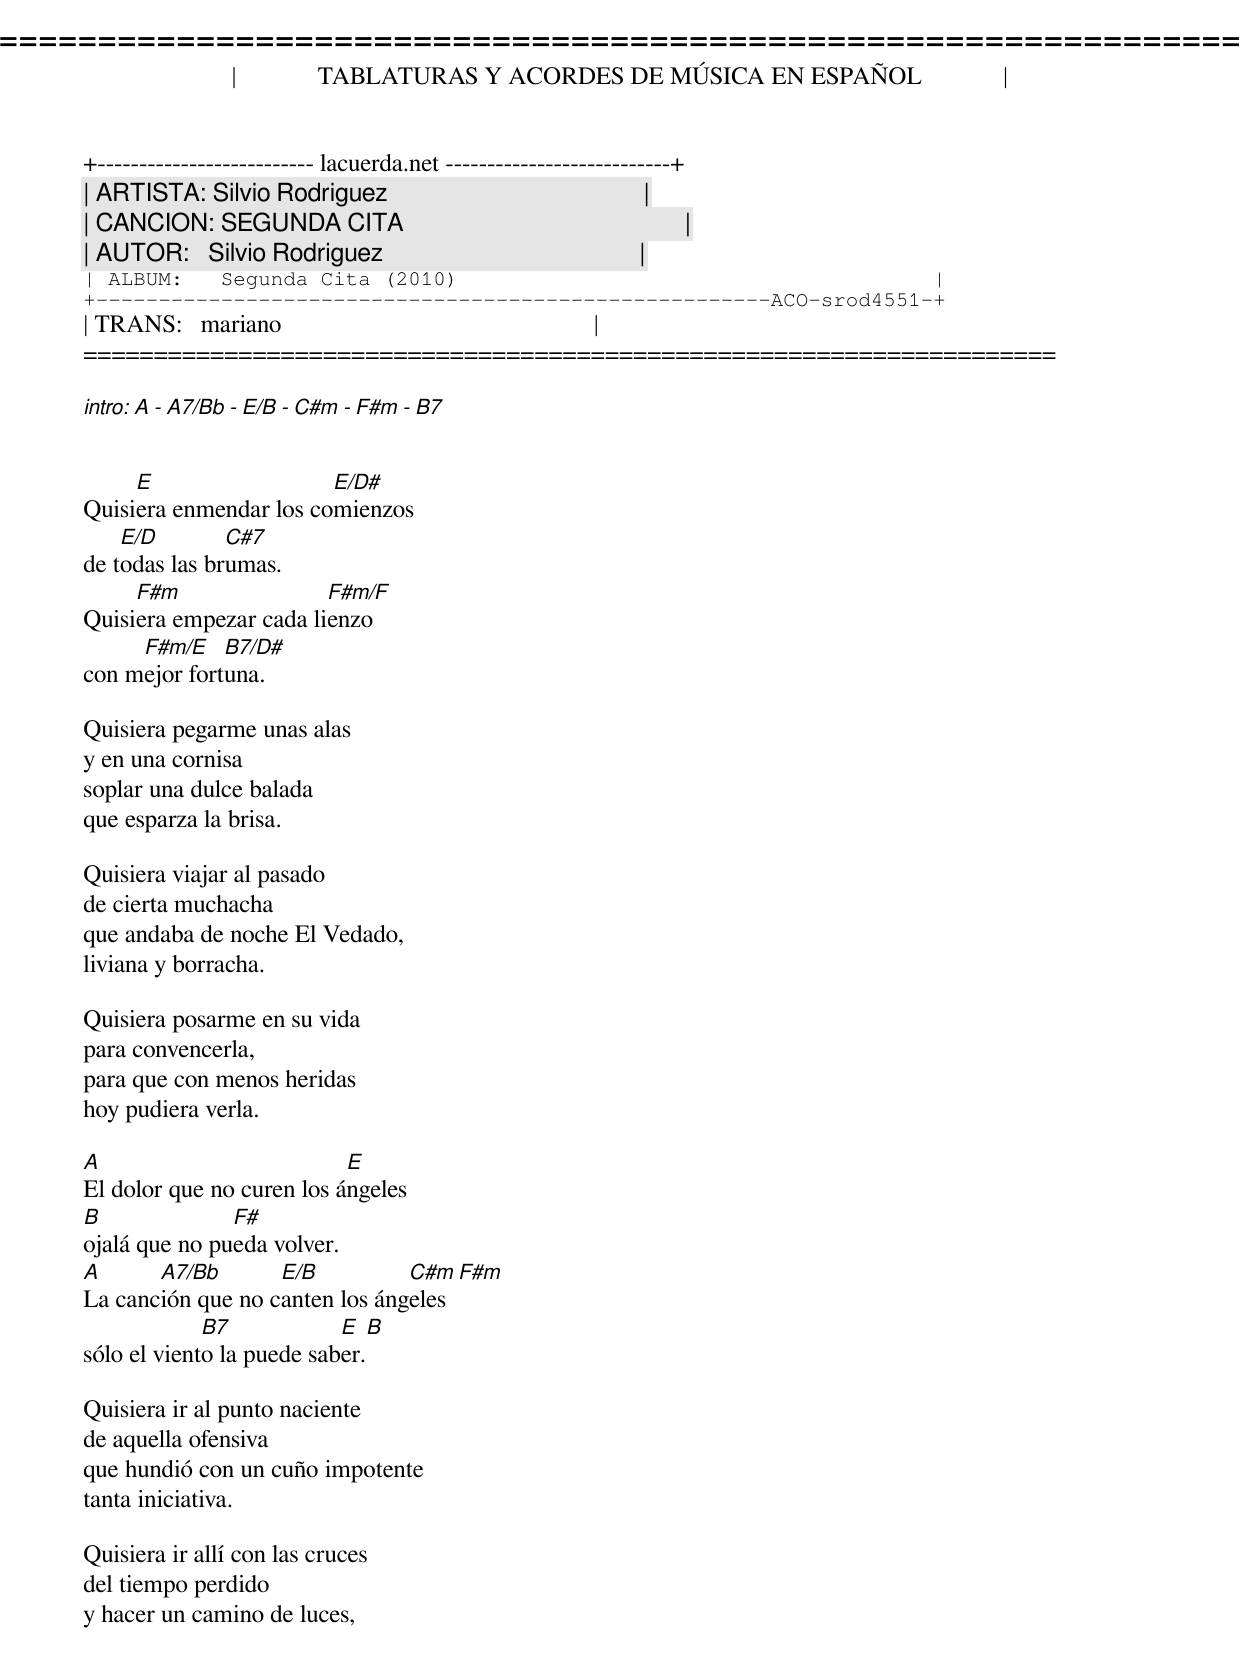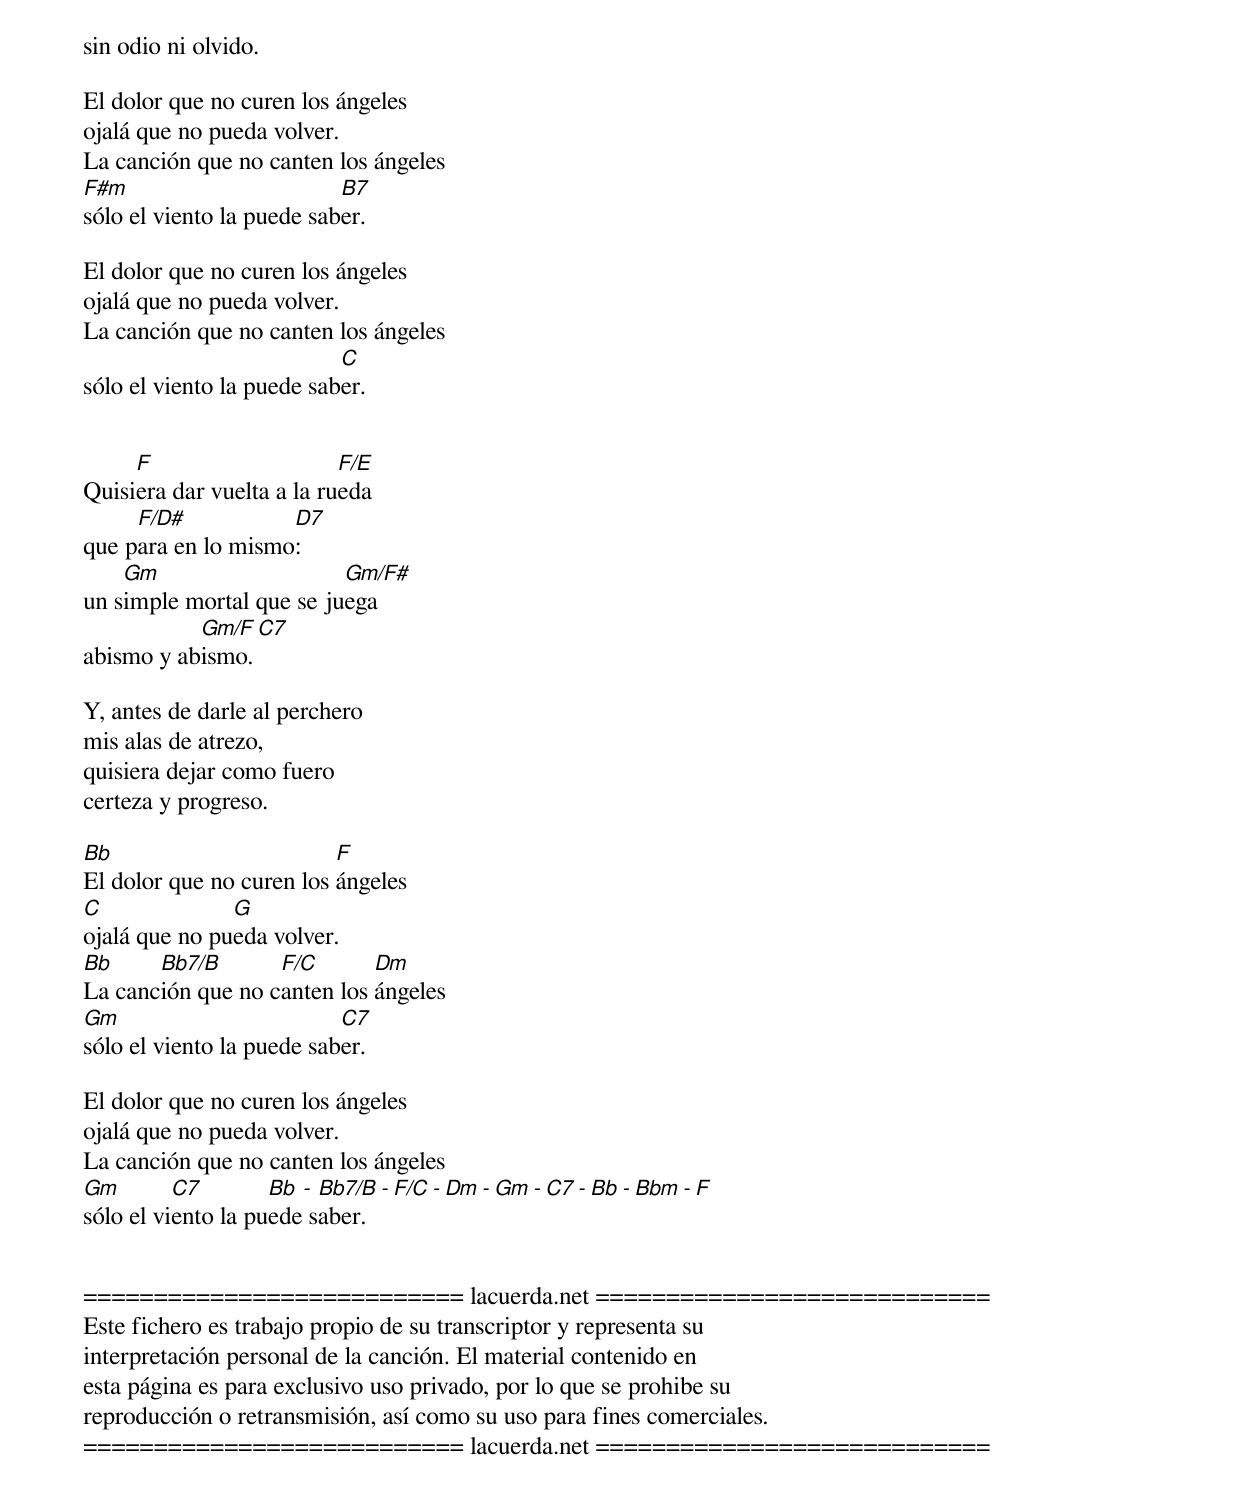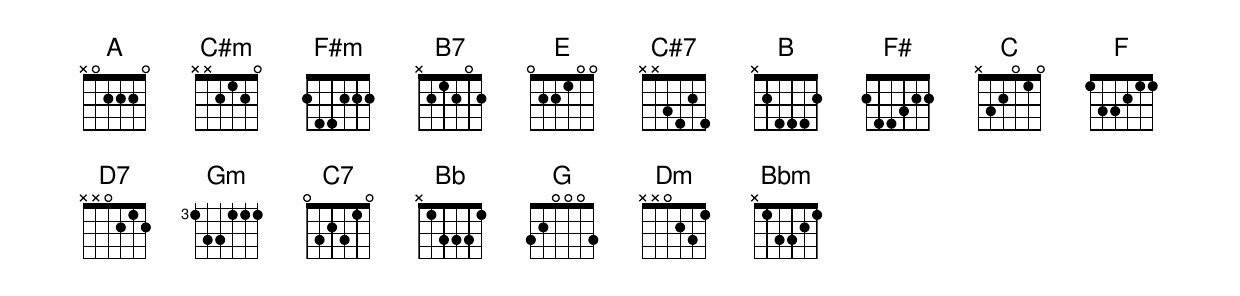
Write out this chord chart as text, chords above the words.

=====================================================================
|             TABLATURAS Y ACORDES DE MÚSICA EN ESPAÑOL             |
+-------------------------- lacuerda.net ---------------------------+
| ARTISTA: Silvio Rodriguez                                         |
| CANCION: SEGUNDA CITA                                             |
| AUTOR:   Silvio Rodriguez                                         |
| ALBUM:   Segunda Cita (2010)                                      |
+------------------------------------------------------ACO-srod4551-+
| TRANS:   mariano                                                  |
=====================================================================

intro: A - A7/Bb - E/B - C#m - F#m - B7


     E                  E/D#
Quisiera enmendar los comienzos
    E/D        C#7
de todas las brumas.
     F#m                F#m/F
Quisiera empezar cada lienzo
     F#m/E    B7/D#
con mejor fortuna.

Quisiera pegarme unas alas
y en una cornisa
soplar una dulce balada
que esparza la brisa.

Quisiera viajar al pasado
de cierta muchacha
que andaba de noche El Vedado,
liviana y borracha.

Quisiera posarme en su vida
para convencerla,
para que con menos heridas
hoy pudiera verla.

A                          E
El dolor que no curen los ángeles
B              F#
ojalá que no pueda volver.
A      A7/Bb       E/B          C#m     F#m
La canción que no canten los ángeles
             B7            E    B
sólo el viento la puede saber.

Quisiera ir al punto naciente
de aquella ofensiva
que hundió con un cuño impotente
tanta iniciativa.

Quisiera ir allí con las cruces
del tiempo perdido
y hacer un camino de luces,
sin odio ni olvido.

El dolor que no curen los ángeles
ojalá que no pueda volver.
La canción que no canten los ángeles
F#m                        B7
sólo el viento la puede saber.

El dolor que no curen los ángeles
ojalá que no pueda volver.
La canción que no canten los ángeles
                           C
sólo el viento la puede saber.


     F                     F/E
Quisiera dar vuelta a la rueda
     F/D#           D7
que para en lo mismo:
    Gm                    Gm/F#
un simple mortal que se juega
           Gm/F  C7
abismo y abismo.

Y, antes de darle al perchero
mis alas de atrezo,
quisiera dejar como fuero
certeza y progreso.

Bb                        F
El dolor que no curen los ángeles
C              G
ojalá que no pueda volver.
Bb     Bb7/B       F/C       Dm
La canción que no canten los ángeles
Gm                         C7
sólo el viento la puede saber.

El dolor que no curen los ángeles
ojalá que no pueda volver.
La canción que no canten los ángeles
Gm        C7        Bb - Bb7/B - F/C - Dm - Gm - C7 - Bb - Bbm - F
sólo el viento la puede saber.


=========================== lacuerda.net ============================
Este fichero es trabajo propio de su transcriptor y representa su
interpretación personal de la canción. El material contenido en
esta página es para exclusivo uso privado, por lo que se prohibe su
reproducción o retransmisión, así como su uso para fines comerciales.
=========================== lacuerda.net ============================
